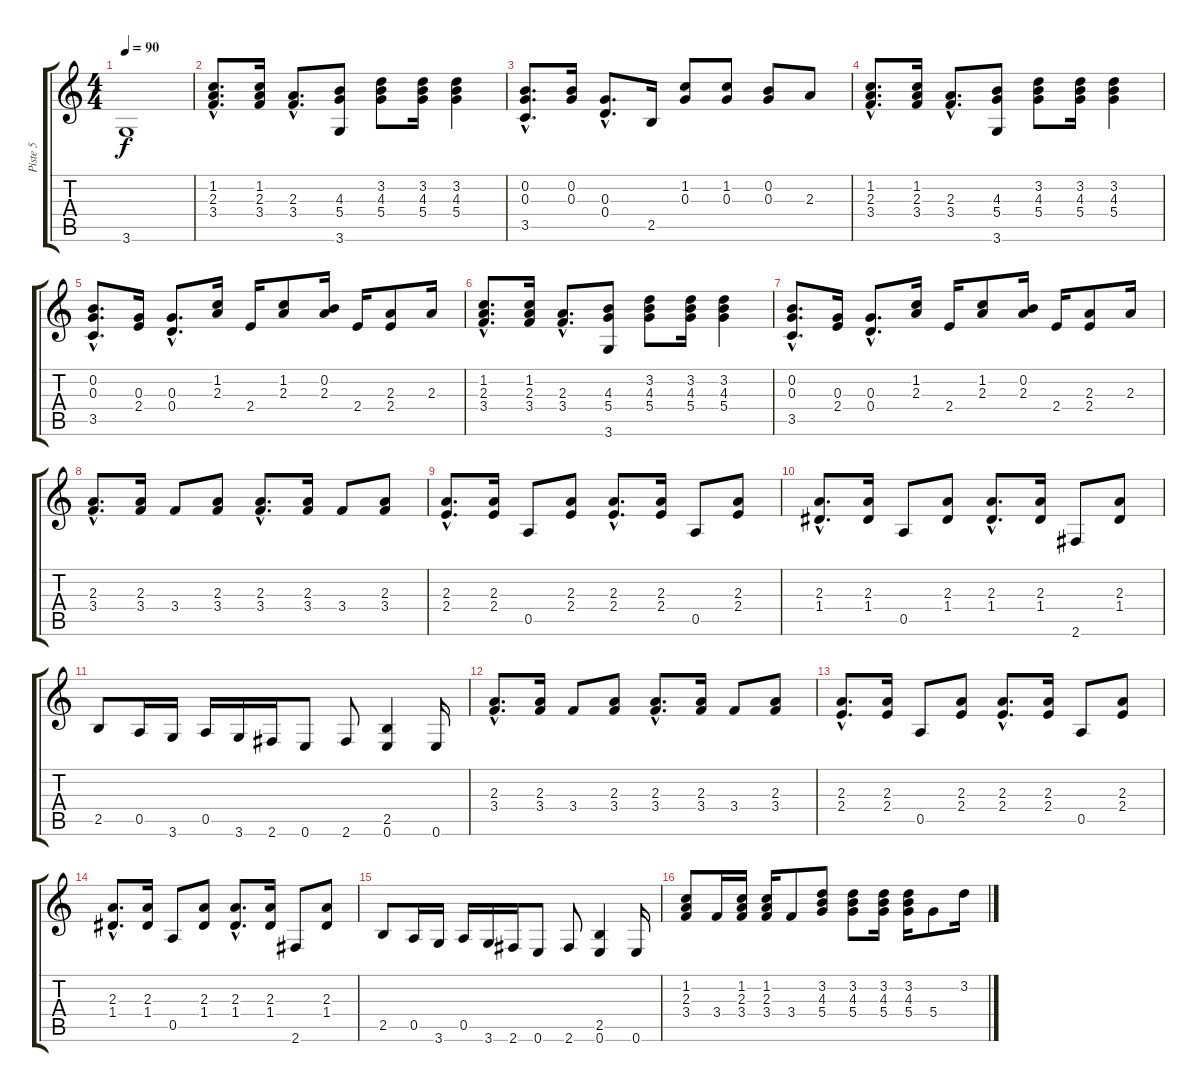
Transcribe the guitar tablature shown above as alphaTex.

\track ("Piste 5" "Piste 5") {instrument acousticguitarnylon}
\staff {score tabs}
\tuning (E4 B3 G3 D3 A2 E2) {hide}
\ts (4 4)
\tempo 90
\clef g2
\ks c
3.6.1{dy f} |
(1.2{hac} 2.3{hac} 3.4{hac}).8{d} (1.2 2.3 3.4).16 (2.3{hac} 3.4{hac}).8{d} (4.3 5.4 3.6).8 (3.2 4.3 5.4).8 (3.2 4.3 5.4).16 (3.2 4.3 5.4).4 |
(0.2{hac} 0.3{hac} 3.5{hac}).8{d} (0.2 0.3).16 (0.3{hac} 0.4{hac}).8{d} 2.5.16 (1.2 0.3).8 (1.2 0.3).8 (0.2 0.3).8 2.3.8 |
(1.2{hac} 2.3{hac} 3.4{hac}).8{d} (1.2 2.3 3.4).16 (2.3{hac} 3.4{hac}).8{d} (4.3 5.4 3.6).8 (3.2 4.3 5.4).8 (3.2 4.3 5.4).16 (3.2 4.3 5.4).4 |
(0.2{hac} 0.3{hac} 3.5{hac}).8{d} (0.3 2.4).16 (0.3{hac} 0.4{hac}).8{d} (1.2 2.3).16 2.4.16 (1.2 2.3).8 (0.2 2.3).16 2.4.16 (2.3 2.4).8 2.3.16 |
(1.2{hac} 2.3{hac} 3.4{hac}).8{d} (1.2 2.3 3.4).16 (2.3{hac} 3.4{hac}).8{d} (4.3 5.4 3.6).8 (3.2 4.3 5.4).8 (3.2 4.3 5.4).16 (3.2 4.3 5.4).4 |
(0.2{hac} 0.3{hac} 3.5{hac}).8{d} (0.3 2.4).16 (0.3{hac} 0.4{hac}).8{d} (1.2 2.3).16 2.4.16 (1.2 2.3).8 (0.2 2.3).16 2.4.16 (2.3 2.4).8 2.3.16 |
(2.3{hac} 3.4{hac}).8{d} (2.3 3.4).16 3.4.8 (2.3 3.4).8 (2.3{hac} 3.4{hac}).8{d} (2.3 3.4).16 3.4.8 (2.3 3.4).8 |
(2.3{hac} 2.4{hac}).8{d} (2.3 2.4).16 0.5.8 (2.3 2.4).8 (2.3{hac} 2.4{hac}).8{d} (2.3 2.4).16 0.5.8 (2.3 2.4).8 |
(2.3{hac} 1.4{hac}).8{d} (2.3 1.4).16 0.5.8 (2.3 1.4).8 (2.3{hac} 1.4{hac}).8{d} (2.3 1.4).16 2.6.8 (2.3 1.4).8 |
2.5.8 0.5.16 3.6.16 0.5.16 3.6.16 2.6.16 0.6.8 2.6.8 (2.5 0.6).4 0.6.16 |
(2.3{hac} 3.4{hac}).8{d} (2.3 3.4).16 3.4.8 (2.3 3.4).8 (2.3{hac} 3.4{hac}).8{d} (2.3 3.4).16 3.4.8 (2.3 3.4).8 |
(2.3{hac} 2.4{hac}).8{d} (2.3 2.4).16 0.5.8 (2.3 2.4).8 (2.3{hac} 2.4{hac}).8{d} (2.3 2.4).16 0.5.8 (2.3 2.4).8 |
(2.3{hac} 1.4{hac}).8{d} (2.3 1.4).16 0.5.8 (2.3 1.4).8 (2.3{hac} 1.4{hac}).8{d} (2.3 1.4).16 2.6.8 (2.3 1.4).8 |
2.5.8 0.5.16 3.6.16 0.5.16 3.6.16 2.6.16 0.6.8 2.6.8 (2.5 0.6).4 0.6.16 |
(1.2 2.3 3.4).8 3.4.16 (1.2 2.3 3.4).16 (1.2 2.3 3.4).16 3.4.8 (3.2 4.3 5.4).8 (3.2 4.3 5.4).8 (3.2 4.3 5.4).16 (3.2 4.3 5.4).16 5.4.8 3.2.16
